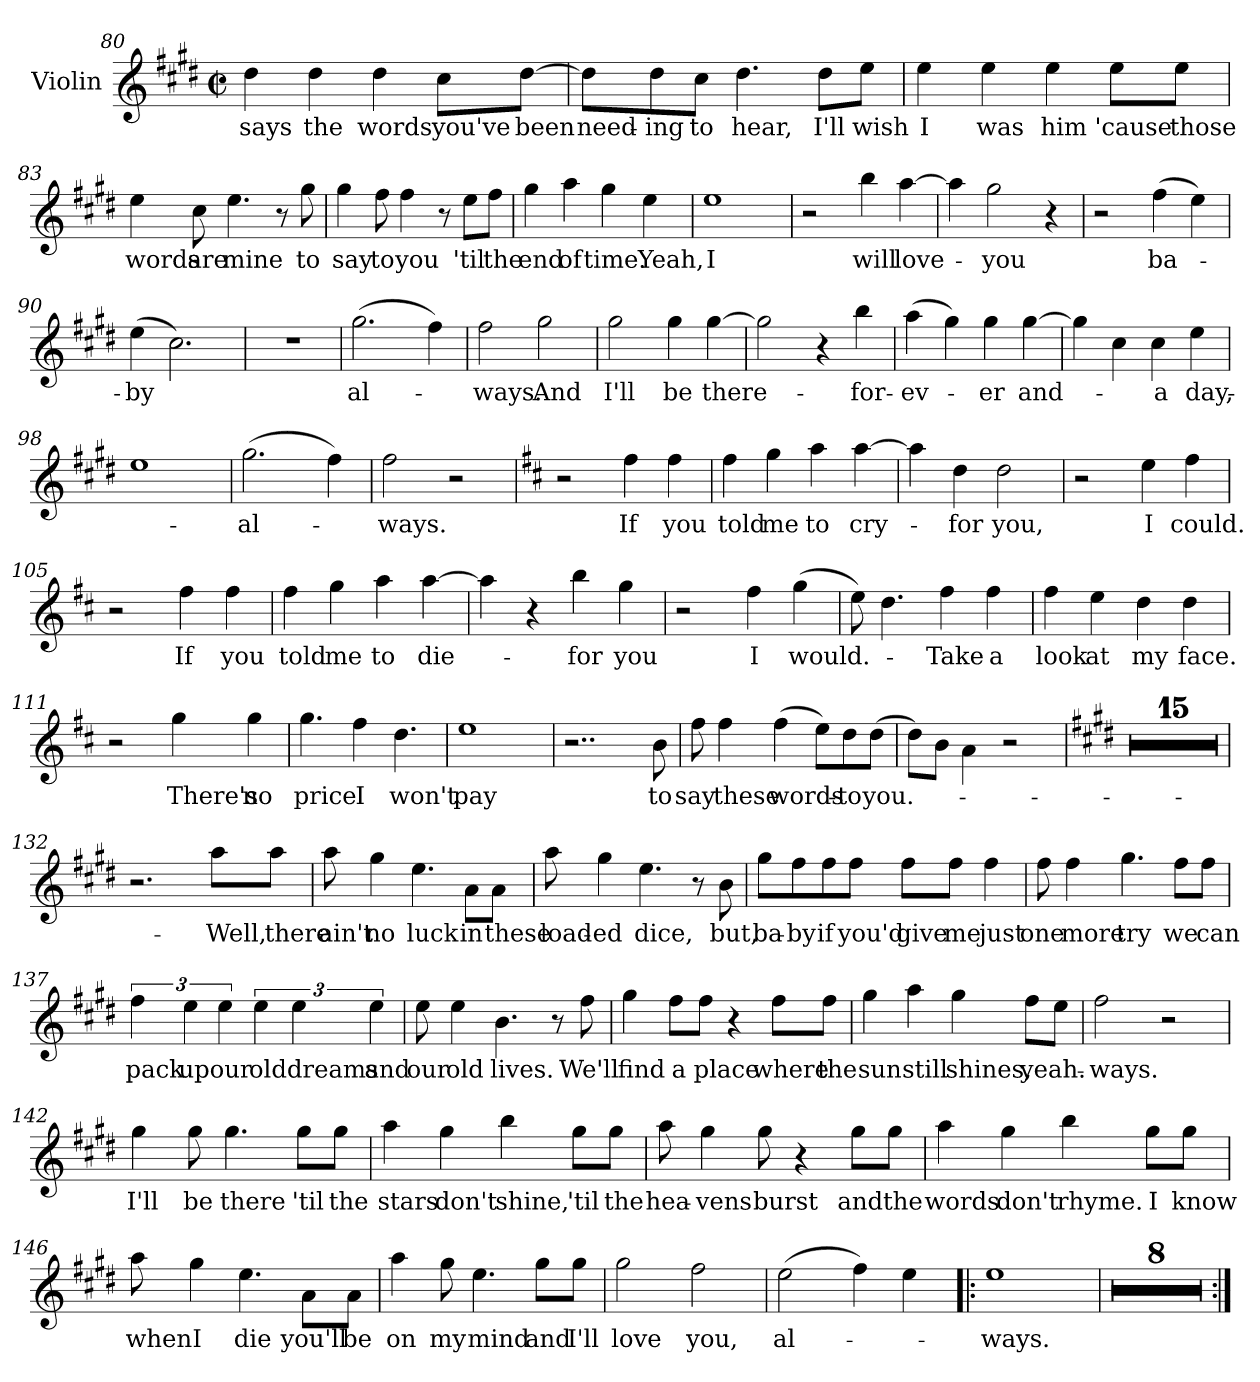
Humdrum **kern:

**kern	**text
*part1	*part1
*staff1	*staff1
*I"Violin	*
*I'Vln	*
*clefG2	*
*k[f#c#g#d#]	*
*E:	*
*M2/2	*
*met(c|)	*
=80	=80
4dd#\	says
4dd#\	the
4dd#\	words
8cc#\L	you've
[8dd#\J	been
!!LO:LB:g=z
=81	=81
8dd#\L]	need-
8dd#\	-ing
8cc#\J	to
4.dd#\	hear,
8dd#\L	I'll
8ee\J	wish
=82	=82
4ee\	I
4ee\	was
4ee\	him
8ee\L	'cause
8ee\J	those
=83	=83
4ee\	words
8cc#\	are
4.ee\	mine
8r	.
8gg#\	to
=84	=84
4gg#\	say
8ff#\	to
4ff#\	you
8r	.
8ee\L	'til
8ff#\J	the
!!LO:LB:g=z
=85	=85
4gg#\	end
4aa\	of
4gg#\	time.
4ee\	Yeah,
=86	=86
1ee	I
=87	=87
2r	.
4bb\	will
[4aa\	love-
=88	=88
4aa\]	.
2gg#\	-you
4r	.
=89	=89
2r	.
(4ff#\	ba-
4ee\)	.
=90	=90
(4ee\	-by
2.cc#\)	.
=91	=91
1r	.
=92	=92
(2.gg#\	al-
4ff#\)	.
=93	=93
2ff#\	-ways.
2gg#\	And
!!LO:LB:g=z
=94	=94
2gg#\	I'll
4gg#\	be
[4gg#\	there-
=95	=95
2gg#\]	.
4r	.
4bb\	-for-
=96	=96
(4aa\	-ev-
4gg#\)	.
4gg#\	-er
[4gg#\	and-
=97	=97
4gg#\]	.
4cc#\	.
4cc#\	-a
4ee\	day,-
=98	=98
1ee	.
=99	=99
(2.gg#\	-al-
4ff#\)	.
=100	=100
2ff#\	-ways.
2r	.
=101	=101
*k[f#c#]	*
*D:	*
2r	.
4ff#\	If
4ff#\	you
!!LO:LB:g=z
=102	=102
4ff#\	told
4gg\	me
4aa\	to
[4aa\	cry-
=103	=103
4aa\]	.
4dd\	-for
2dd\	you,
=104	=104
2r	.
4ee\	I
4ff#\	could.
=105	=105
2r	.
4ff#\	If
4ff#\	you
=106	=106
4ff#\	told
4gg\	me
4aa\	to
[4aa\	die-
=107	=107
4aa\]	.
4r	.
4bb\	-for
4gg\	you
=108	=108
2r	.
4ff#\	I
(4gg\	would.-
!!LO:LB:g=z
=109	=109
8ee\)	.
4.dd\	.
4ff#\	-Take
4ff#\	a
=110	=110
4ff#\	look
4ee\	at
4dd\	my
4dd\	face.
=111	=111
2r	.
4gg\	There's
4gg\	no
=112	=112
4.gg\	price
4ff#\	I
4.dd\	won't
=113	=113
1ee	pay
=114	=114
2..r	.
8b\	to
!!LO:LB:g=z
=115	=115
8ff#\	say
4ff#\	these
(4ff#\	words-
8ee\L)	.
8dd\	-to
(8dd\J	you.-
=116	=116
8dd\L)	.
8b\J	.
4a\	.
2r	.
=117	=117
*k[f#c#g#d#]	*
*E:	*
1r	.
=118	=118
1r	.
=119	=119
1r	.
=120	=120
1r	.
=121	=121
1r	.
=122	=122
1r	.
=123	=123
1r	.
=124	=124
1r	.
=125	=125
1r	.
=126	=126
1r	.
=127	=127
1r	.
=128	=128
1r	.
=129	=129
1r	.
=130	=130
1r	.
!!LO:LB:g=z
=131	=131
1r	.
=132	=132
2.r	.
8aa\L	Well,
8aa\J	there
=133	=133
8aa\	ain't
4gg#\	no
4.ee\	luck
8a\L	in
8a\J	these
=134	=134
8aa\	load-
4gg#\	-ed
4.ee\	dice,
8r	.
8b\	but,
=135	=135
8gg#\L	ba-
8ff#\	-by
8ff#\	if
8ff#\J	you'd
8ff#\L	give
8ff#\J	me
4ff#\	just
!!LO:PB:g=z
=136	=136
8ff#\	one
4ff#\	more
4.gg#\	try
8ff#\L	we
8ff#\J	can
=137	=137
6ff#\	pack
6ee\	up
6ee\	our
6ee\	old
6ee\	dreams
6ee\	and
=138	=138
8ee\	our
4ee\	old
4.b\	lives.
8r	.
8ff#\	We'll
!!LO:LB:g=z
=139	=139
4gg#\	find
8ff#\L	a
8ff#\J	place
4r	.
8ff#\L	where
8ff#\J	the
=140	=140
4gg#\	sun
4aa\	still
4gg#\	shines,
8ff#\L	yeah.-
8ee\J	.
!!LO:LB:g=z
=141	=141
2ff#\	ways.
2r	.
=142	=142
4gg#\	I'll
8gg#\	be
4.gg#\	there
8gg#\L	'til
8gg#\J	the
=143	=143
4aa\	stars
4gg#\	don't
4bb\	shine,
8gg#\L	'til
8gg#\J	the
=144	=144
8aa\	hea-
4gg#\	-vens
8gg#\	burst
4r	.
8gg#\L	and
8gg#\J	the
!!LO:LB:g=z
=145	=145
4aa\	words
4gg#\	don't
4bb\	rhyme.
8gg#\L	I
8gg#\J	know
=146	=146
8aa\	when
4gg#\	I
4.ee\	die
8a\L	you'll
8a\J	be
=147	=147
4aa\	on
8gg#\	my
4.ee\	mind
8gg#\L	and
8gg#\J	I'll
=148	=148
2gg#\	love
2ff#\	you,
=149	=149
(2ee\	al-
4ff#\)	.
4ee\	.
!!LO:LB:g=z
=150!|:	=150!|:
1ee	-ways.
=151	=151
1r	.
=152	=152
1r	.
=153	=153
1r	.
=154	=154
1r	.
=155	=155
1r	.
=156	=156
1r	.
=157	=157
1r	.
=158	=158
1r	.
=:|!	=:|!
*-	*-
